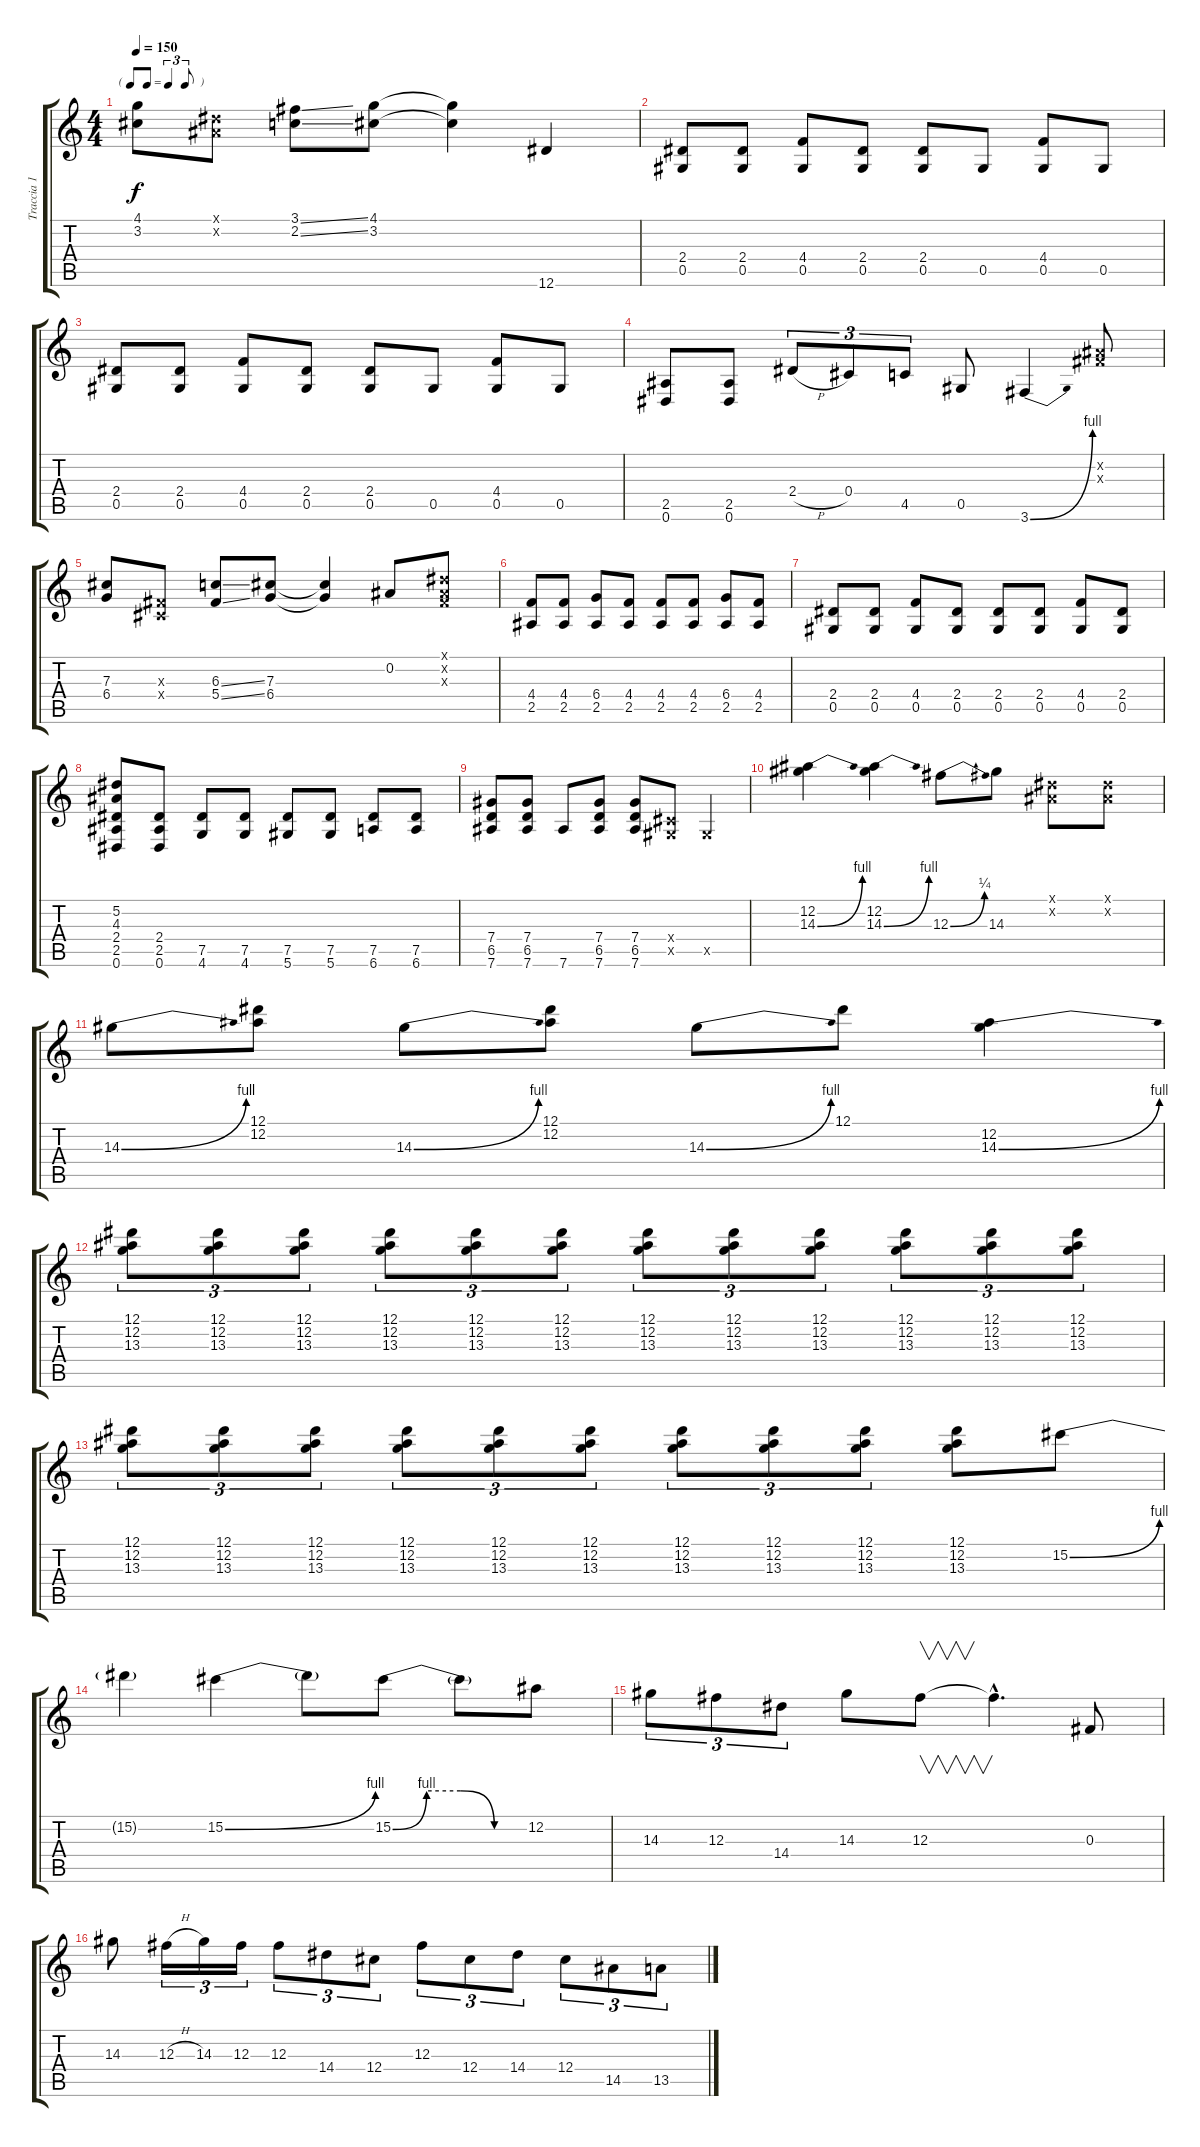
\track ("Traccia 1" "Traccia 1") {instrument distortionguitar}
\staff {score tabs}
\tuning (Eb4 Bb3 Gb3 Db3 Ab2 Eb2) {hide}
\ts (4 4)
\tf triplet8th
\tempo 150
\clef g2
\ks c
(4.1 3.2).8{dy f} (0.1{x} 0.2{x}).8 (3.1{ss} 2.2{ss}).8 (4.1 3.2).8 (4.1{t} 3.2{t}).4 12.6.4 |
(2.4 0.5).8 (2.4 0.5).8 (4.4 0.5).8 (2.4 0.5).8 (2.4 0.5).8 0.5.8 (4.4 0.5).8 0.5.8 |
(2.4 0.5).8 (2.4 0.5).8 (4.4 0.5).8 (2.4 0.5).8 (2.4 0.5).8 0.5.8 (4.4 0.5).8 0.5.8 |
(2.5 0.6).8 (2.5 0.6).8 2.4{h}.8{tu (3 2)} 0.4.8{tu (3 2)} 4.5.8{tu (3 2)} 0.5.8 3.6{be (bend 0 0 60 4)}.4 (0.2{x} 0.3{x}).8 |
(7.3 6.4).8 (0.3{x} 0.4{x}).8 (6.3{ss} 5.4{ss}).8 (7.3 6.4).8 (7.3{t} 6.4{t}).4 0.2.8 (0.1{x} 0.2{x} 0.3{x}).8 |
(4.4 2.5).8 (4.4 2.5).8 (6.4 2.5).8 (4.4 2.5).8 (4.4 2.5).8 (4.4 2.5).8 (6.4 2.5).8 (4.4 2.5).8 |
(2.4 0.5).8 (2.4 0.5).8 (4.4 0.5).8 (2.4 0.5).8 (2.4 0.5).8 (2.4 0.5).8 (4.4 0.5).8 (2.4 0.5).8 |
(5.2 4.3 2.4 2.5 0.6).8 (2.4 2.5 0.6).8 (7.5 4.6).8 (7.5 4.6).8 (7.5 5.6).8 (7.5 5.6).8 (7.5 6.6).8 (7.5 6.6).8 |
(7.4 6.5 7.6).8 (7.4 6.5 7.6).8 7.6.8 (7.4 6.5 7.6).8 (7.4 6.5 7.6).8 (0.4{x} 0.5{x}).8 0.5{x}.4 |
(12.2 14.3{be (bend 0 0 60 4)}).4 (12.2 14.3{be (bend 0 0 60 4)}).4 12.3{be (bend 0 0 60 1)}.8 14.3.8 (0.1{x} 0.2{x}).8 (0.1{x} 0.2{x}).8 |
14.3{be (bend 0 0 60 4)}.8 (12.1 12.2).8 14.3{be (bend 0 0 60 4)}.8 (12.1 12.2).8 14.3{be (bend 0 0 60 4)}.8 12.1.8 (12.2 14.3{be (bend 0 0 60 4)}).4 |
(12.1 12.2 13.3).8{tu (3 2)} (12.1 12.2 13.3).8{tu (3 2)} (12.1 12.2 13.3).8{tu (3 2)} (12.1 12.2 13.3).8{tu (3 2)} (12.1 12.2 13.3).8{tu (3 2)} (12.1 12.2 13.3).8{tu (3 2)} (12.1 12.2 13.3).8{tu (3 2)} (12.1 12.2 13.3).8{tu (3 2)} (12.1 12.2 13.3).8{tu (3 2)} (12.1 12.2 13.3).8{tu (3 2)} (12.1 12.2 13.3).8{tu (3 2)} (12.1 12.2 13.3).8{tu (3 2)} |
(12.1 12.2 13.3).8{tu (3 2)} (12.1 12.2 13.3).8{tu (3 2)} (12.1 12.2 13.3).8{tu (3 2)} (12.1 12.2 13.3).8{tu (3 2)} (12.1 12.2 13.3).8{tu (3 2)} (12.1 12.2 13.3).8{tu (3 2)} (12.1 12.2 13.3).8{tu (3 2)} (12.1 12.2 13.3).8{tu (3 2)} (12.1 12.2 13.3).8{tu (3 2)} (12.1 12.2 13.3).8 15.2{be (bend 0 0 60 4)}.8 |
15.2{t}.4 15.2{be (bend 0 0 60 4)}.4 15.2{t}.8 15.2{be (custom 0 0 15 4 30 4 45 0 60 0)}.8 15.2{t}.8 12.2.8 |
14.3.8{tu (3 2)} 12.3.8{tu (3 2)} 14.4.8{tu (3 2)} 14.3.8 12.3.8{v} 12.3{hac t}.4{d} 0.3.8 |
14.3.8 12.3{h}.16{tu (3 2)} 14.3.16{tu (3 2)} 12.3.16{tu (3 2)} 12.3.8{tu (3 2)} 14.4.8{tu (3 2)} 12.4.8{tu (3 2)} 12.3.8{tu (3 2)} 12.4.8{tu (3 2)} 14.4.8{tu (3 2)} 12.4.8{tu (3 2)} 14.5.8{tu (3 2)} 13.5.8{tu (3 2)}
